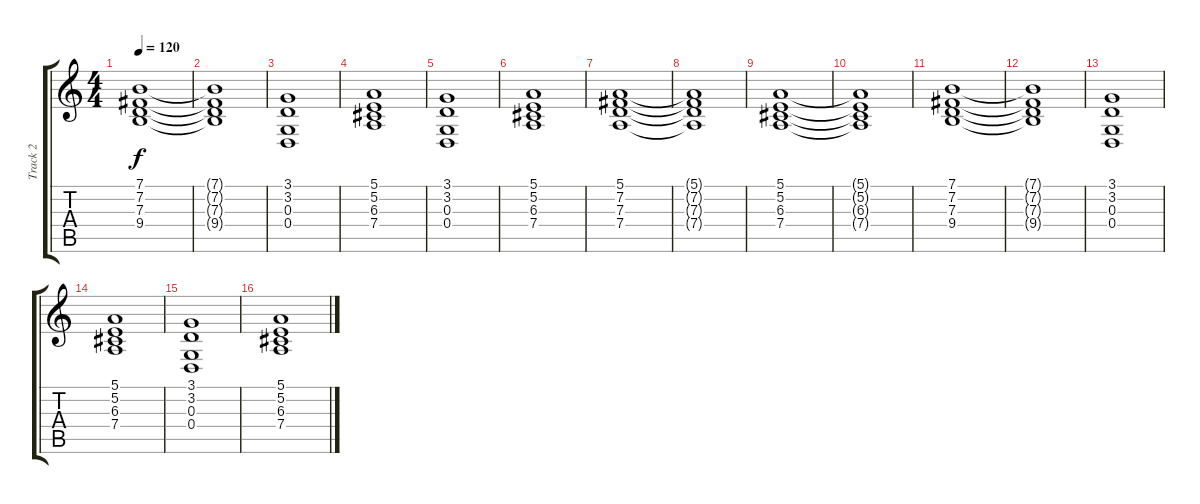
\track ("Track 2" "Track 2") {instrument synthstrings2}
\staff {score tabs}
\tuning (E4 B3 G3 D3 A2 E2) {hide}
\ts (4 4)
\tempo 120
\clef g2
\ks c
(7.1 7.2 7.3 9.4).1{dy f} |
(7.1{t} 7.2{t} 7.3{t} 9.4{t}).1 |
(3.1 3.2 0.3 0.4).1 |
(5.1 5.2 6.3 7.4).1 |
(3.1 3.2 0.3 0.4).1 |
(5.1 5.2 6.3 7.4).1 |
(5.1 7.2 7.3 7.4).1 |
(5.1{t} 7.2{t} 7.3{t} 7.4{t}).1 |
(5.1 5.2 6.3 7.4).1 |
(5.1{t} 5.2{t} 6.3{t} 7.4{t}).1 |
(7.1 7.2 7.3 9.4).1 |
(7.1{t} 7.2{t} 7.3{t} 9.4{t}).1 |
(3.1 3.2 0.3 0.4).1 |
(5.1 5.2 6.3 7.4).1 |
(3.1 3.2 0.3 0.4).1 |
(5.1 5.2 6.3 7.4).1
